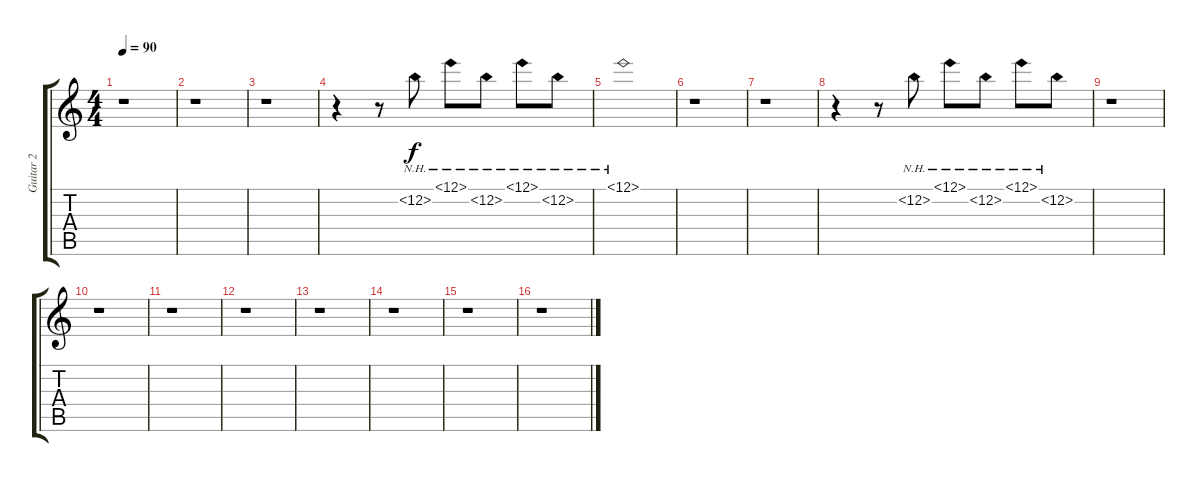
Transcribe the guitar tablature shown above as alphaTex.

\track ("Guitar 2" "Guitar 2") {instrument acousticguitarsteel}
\staff {score tabs}
\tuning (E4 B3 G3 D3 A2 E2) {hide}
\ts (4 4)
\tempo 90
\clef g2
\ks c
r.1{dy f} |
r.1 |
r.1 |
r.4{volume 9 balance 8} r.8 12.2{nh}.8 12.1{nh}.8 12.2{nh}.8 12.1{nh}.8 12.2{nh}.8 |
12.1{nh}.1 |
r.1 |
r.1 |
r.4 r.8 12.2{nh}.8 12.1{nh}.8 12.2{nh}.8 12.1{nh}.8 12.2{nh}.8 |
r.1 |
r.1 |
r.1 |
r.1 |
r.1 |
r.1 |
r.1 |
r.1
